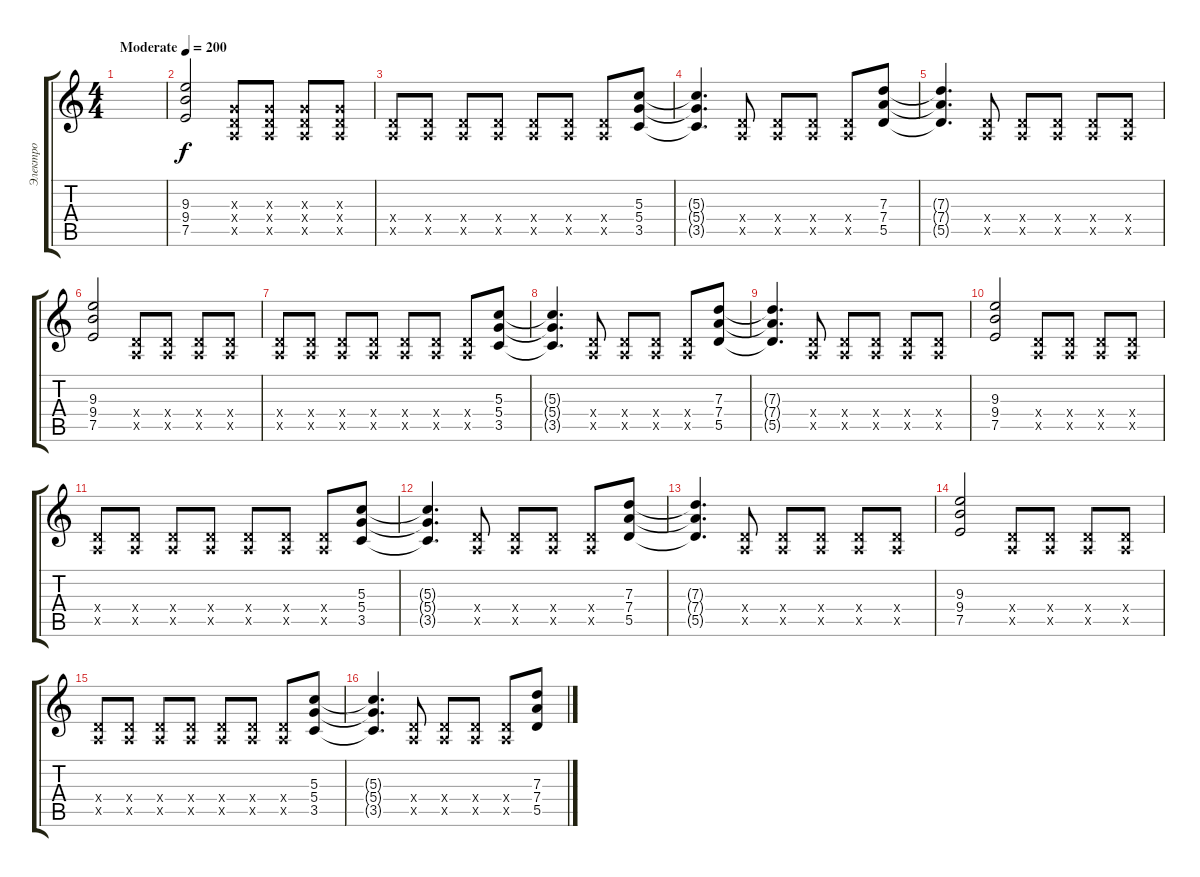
\track ("Электро" "Электро") {instrument distortionguitar}
\staff {score tabs}
\tuning (E4 B3 G3 D3 A2 E2) {hide}
\ts (4 4)
\tempo (200 "Moderate")
\clef g2
\ks c
|
(9.3 9.4 7.5).2 (0.3{x} 0.4{x} 0.5{x}).8 (0.3{x} 0.4{x} 0.5{x}).8 (0.3{x} 0.4{x} 0.5{x}).8 (0.3{x} 0.4{x} 0.5{x}).8 |
(0.4{x} 0.5{x}).8 (0.4{x} 0.5{x}).8 (0.4{x} 0.5{x}).8 (0.4{x} 0.5{x}).8 (0.4{x} 0.5{x}).8 (0.4{x} 0.5{x}).8 (0.4{x} 0.5{x}).8 (5.3 5.4 3.5).8 |
(5.3{t} 5.4{t} 3.5{t}).4{d} (0.4{x} 0.5{x}).8 (0.4{x} 0.5{x}).8 (0.4{x} 0.5{x}).8 (0.4{x} 0.5{x}).8 (7.3 7.4 5.5).8 |
(7.3{t} 7.4{t} 5.5{t}).4{d} (0.4{x} 0.5{x}).8 (0.4{x} 0.5{x}).8 (0.4{x} 0.5{x}).8 (0.4{x} 0.5{x}).8 (0.4{x} 0.5{x}).8 |
(9.3 9.4 7.5).2 (0.4{x} 0.5{x}).8 (0.4{x} 0.5{x}).8 (0.4{x} 0.5{x}).8 (0.4{x} 0.5{x}).8 |
(0.4{x} 0.5{x}).8 (0.4{x} 0.5{x}).8 (0.4{x} 0.5{x}).8 (0.4{x} 0.5{x}).8 (0.4{x} 0.5{x}).8 (0.4{x} 0.5{x}).8 (0.4{x} 0.5{x}).8 (5.3 5.4 3.5).8 |
(5.3{t} 5.4{t} 3.5{t}).4{d} (0.4{x} 0.5{x}).8 (0.4{x} 0.5{x}).8 (0.4{x} 0.5{x}).8 (0.4{x} 0.5{x}).8 (7.3 7.4 5.5).8 |
(7.3{t} 7.4{t} 5.5{t}).4{d} (0.4{x} 0.5{x}).8 (0.4{x} 0.5{x}).8 (0.4{x} 0.5{x}).8 (0.4{x} 0.5{x}).8 (0.4{x} 0.5{x}).8 |
(9.3 9.4 7.5).2 (0.4{x} 0.5{x}).8 (0.4{x} 0.5{x}).8 (0.4{x} 0.5{x}).8 (0.4{x} 0.5{x}).8 |
(0.4{x} 0.5{x}).8 (0.4{x} 0.5{x}).8 (0.4{x} 0.5{x}).8 (0.4{x} 0.5{x}).8 (0.4{x} 0.5{x}).8 (0.4{x} 0.5{x}).8 (0.4{x} 0.5{x}).8 (5.3 5.4 3.5).8 |
(5.3{t} 5.4{t} 3.5{t}).4{d} (0.4{x} 0.5{x}).8 (0.4{x} 0.5{x}).8 (0.4{x} 0.5{x}).8 (0.4{x} 0.5{x}).8 (7.3 7.4 5.5).8 |
(7.3{t} 7.4{t} 5.5{t}).4{d} (0.4{x} 0.5{x}).8 (0.4{x} 0.5{x}).8 (0.4{x} 0.5{x}).8 (0.4{x} 0.5{x}).8 (0.4{x} 0.5{x}).8 |
(9.3 9.4 7.5).2 (0.4{x} 0.5{x}).8 (0.4{x} 0.5{x}).8 (0.4{x} 0.5{x}).8 (0.4{x} 0.5{x}).8 |
(0.4{x} 0.5{x}).8 (0.4{x} 0.5{x}).8 (0.4{x} 0.5{x}).8 (0.4{x} 0.5{x}).8 (0.4{x} 0.5{x}).8 (0.4{x} 0.5{x}).8 (0.4{x} 0.5{x}).8 (5.3 5.4 3.5).8 |
(5.3{t} 5.4{t} 3.5{t}).4{d} (0.4{x} 0.5{x}).8 (0.4{x} 0.5{x}).8 (0.4{x} 0.5{x}).8 (0.4{x} 0.5{x}).8 (7.3 7.4 5.5).8
